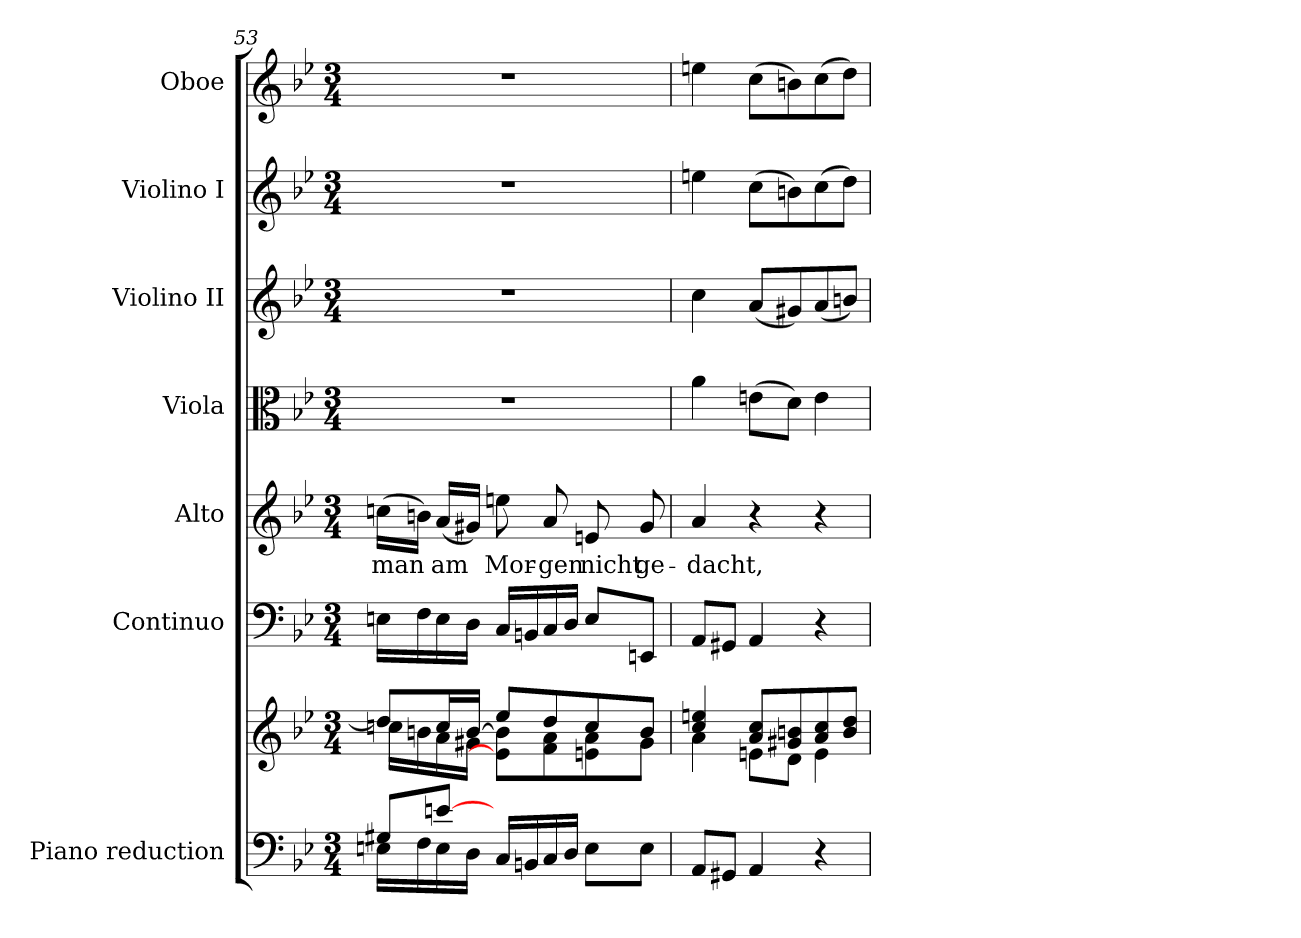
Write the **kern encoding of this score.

**kern	**kern	**kern	**kern	**text	**kern	**kern	**kern	**kern
*part7	*part7	*part6	*part5	*part5	*part4	*part3	*part2	*part1
*staff8	*staff7	*staff6	*staff5	*staff5	*staff4	*staff3	*staff2	*staff1
*I"Piano reduction	*	*I"Continuo	*I"Alto	*	*I"Viola	*I"Violino II	*I"Violino I	*I"Oboe
*I'Pno	*	*	*	*	*	*	*	*I'Ob
*clefF4	*clefG2	*clefF4	*clefG2	*	*clefC3	*clefG2	*clefG2	*clefG2
*k[b-e-]	*k[b-e-]	*k[b-e-]	*k[b-e-]	*	*k[b-e-]	*k[b-e-]	*k[b-e-]	*k[b-e-]
*M3/4	*M3/4	*M3/4	*M3/4	*	*M3/4	*M3/4	*M3/4	*M3/4
=53	=53	=53	=53	=53	=53	=53	=53	=53
*^	*^	*	*	*	*	*	*	*
!	!	!	!	!	!	!LO:LY:b	!	!	!	!
8G#X/L	16En\LL	8dd/L]	16ccn\LL	16En\LL	(>16ccn\LL	man	2.r	2.r	2.r	2.r
.	16F\	.	16bn\	16F\	16bn\JJ)	.	.	.	.	.
!	!	!	!	!	!	!LO:LY:b	!	!	!	!
[8en/J	16E\	16cc/L	16a\	16E\	(<16a/LL	am	.	.	.	.
.	16D\JJ	[16b/JJ	16g#X\JJ	16D\JJ	16g#X/JJ)	.	.	.	.	.
!	!	!	!	!	!	!LO:LY:b	!	!	!	!
16C/LL	2ryy	8ee-/L	8e\] 8b\]L	16C/LL	8een\	Mor-	.	.	.	.
16BBn/	.	.	.	16BBn/	.	.	.	.	.	.
!	!	!	!	!	!	!LO:LY:b	!	!	!	!
16C/	.	8dd/	8f\ 8a\	16C/	8a/	-gen	.	.	.	.
16D/JJ	.	.	.	16D/JJ	.	.	.	.	.	.
!	!	!	!	!	!	!LO:LY:b	!	!	!	!
8E\L	.	8cc/	8en\ 8a\	8E/L	8en/	nicht	.	.	.	.
!	!	!	!	!	!	!LO:LY:b	!	!	!	!
8E\J	.	8b/J	8g#\J	8EEn/J	8g#/	ge-	.	.	.	.
*v	*v	*	*	*	*	*	*	*	*	*
!!LO:LB:g=z
=54	=54	=54	=54	=54	=54	=54	=54	=54	=54
!	!	!	!	!	!LO:LY:b	!	!	!	!
8AA/L	4cc/ 4een/	4a\	8AA/L	4a/	-dacht,	4a\	4cc\	4een\	4een\
8GG#X/J	.	.	8GG#X/J	.	.	.	.	.	.
4AA/	8a/ 8cc/L	8en\L	4AA/	4r	.	(>8en\L	(<8a/L	(>8cc\L	(>8cc\L
.	8g#X/ 8bn/	8d\J	.	.	.	8d\J)	8g#X/)	8bn\)	8bn\)
4r	8a/ 8cc/	4e\	4r	4r	.	4e\	(<8a/	(>8cc\	(>8cc\
.	8b/ 8dd/J	.	.	.	.	.	8bn/J)	8dd\J)	8dd\J)
*	*v	*v	*	*	*	*	*	*	*
=	=	=	=	=	=	=	=	=
*-	*-	*-	*-	*-	*-	*-	*-	*-
